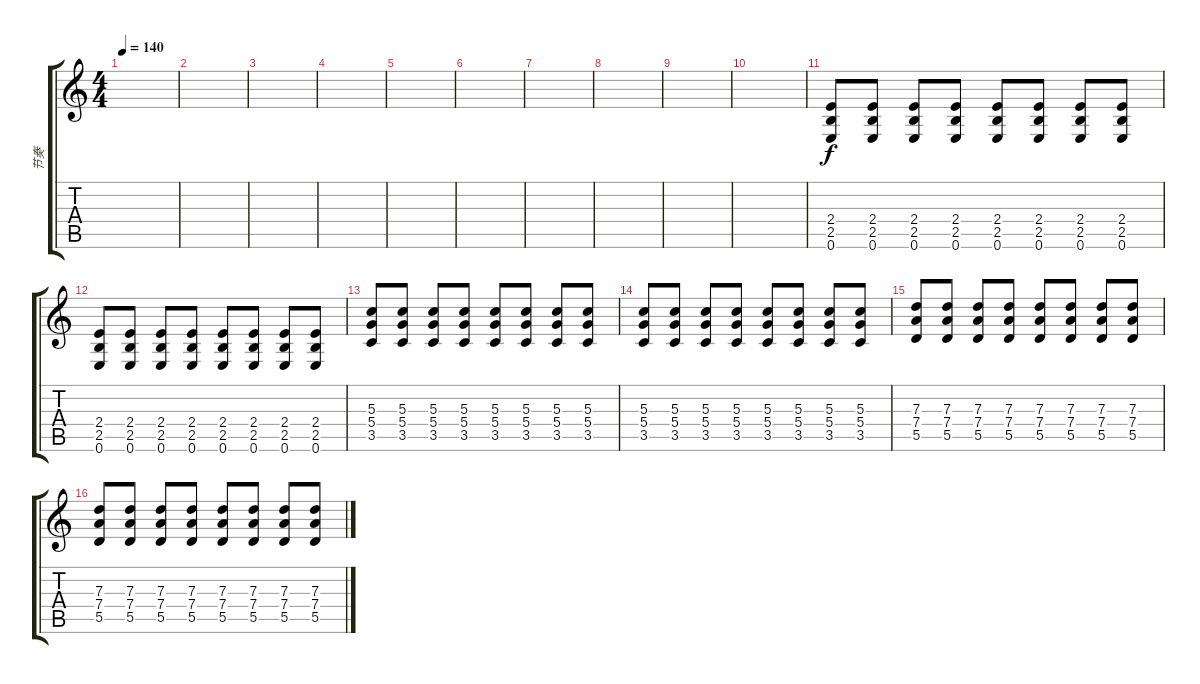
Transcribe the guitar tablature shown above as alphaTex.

\track ("节奏" "节奏") {instrument overdrivenguitar}
\staff {score tabs}
\tuning (E4 B3 G3 D3 A2 E2) {hide}
\ts (4 4)
\tempo 140
\clef g2
\ks c
|
|
|
|
|
|
|
|
|
|
(2.4 2.5 0.6).8 (2.4 2.5 0.6).8 (2.4 2.5 0.6).8 (2.4 2.5 0.6).8 (2.4 2.5 0.6).8 (2.4 2.5 0.6).8 (2.4 2.5 0.6).8 (2.4 2.5 0.6).8 |
(2.4 2.5 0.6).8 (2.4 2.5 0.6).8 (2.4 2.5 0.6).8 (2.4 2.5 0.6).8 (2.4 2.5 0.6).8 (2.4 2.5 0.6).8 (2.4 2.5 0.6).8 (2.4 2.5 0.6).8 |
(5.3 5.4 3.5).8 (5.3 5.4 3.5).8 (5.3 5.4 3.5).8 (5.3 5.4 3.5).8 (5.3 5.4 3.5).8 (5.3 5.4 3.5).8 (5.3 5.4 3.5).8 (5.3 5.4 3.5).8 |
(5.3 5.4 3.5).8 (5.3 5.4 3.5).8 (5.3 5.4 3.5).8 (5.3 5.4 3.5).8 (5.3 5.4 3.5).8 (5.3 5.4 3.5).8 (5.3 5.4 3.5).8 (5.3 5.4 3.5).8 |
(7.3 7.4 5.5).8 (7.3 7.4 5.5).8 (7.3 7.4 5.5).8 (7.3 7.4 5.5).8 (7.3 7.4 5.5).8 (7.3 7.4 5.5).8 (7.3 7.4 5.5).8 (7.3 7.4 5.5).8 |
(7.3 7.4 5.5).8 (7.3 7.4 5.5).8 (7.3 7.4 5.5).8 (7.3 7.4 5.5).8 (7.3 7.4 5.5).8 (7.3 7.4 5.5).8 (7.3 7.4 5.5).8 (7.3 7.4 5.5).8
